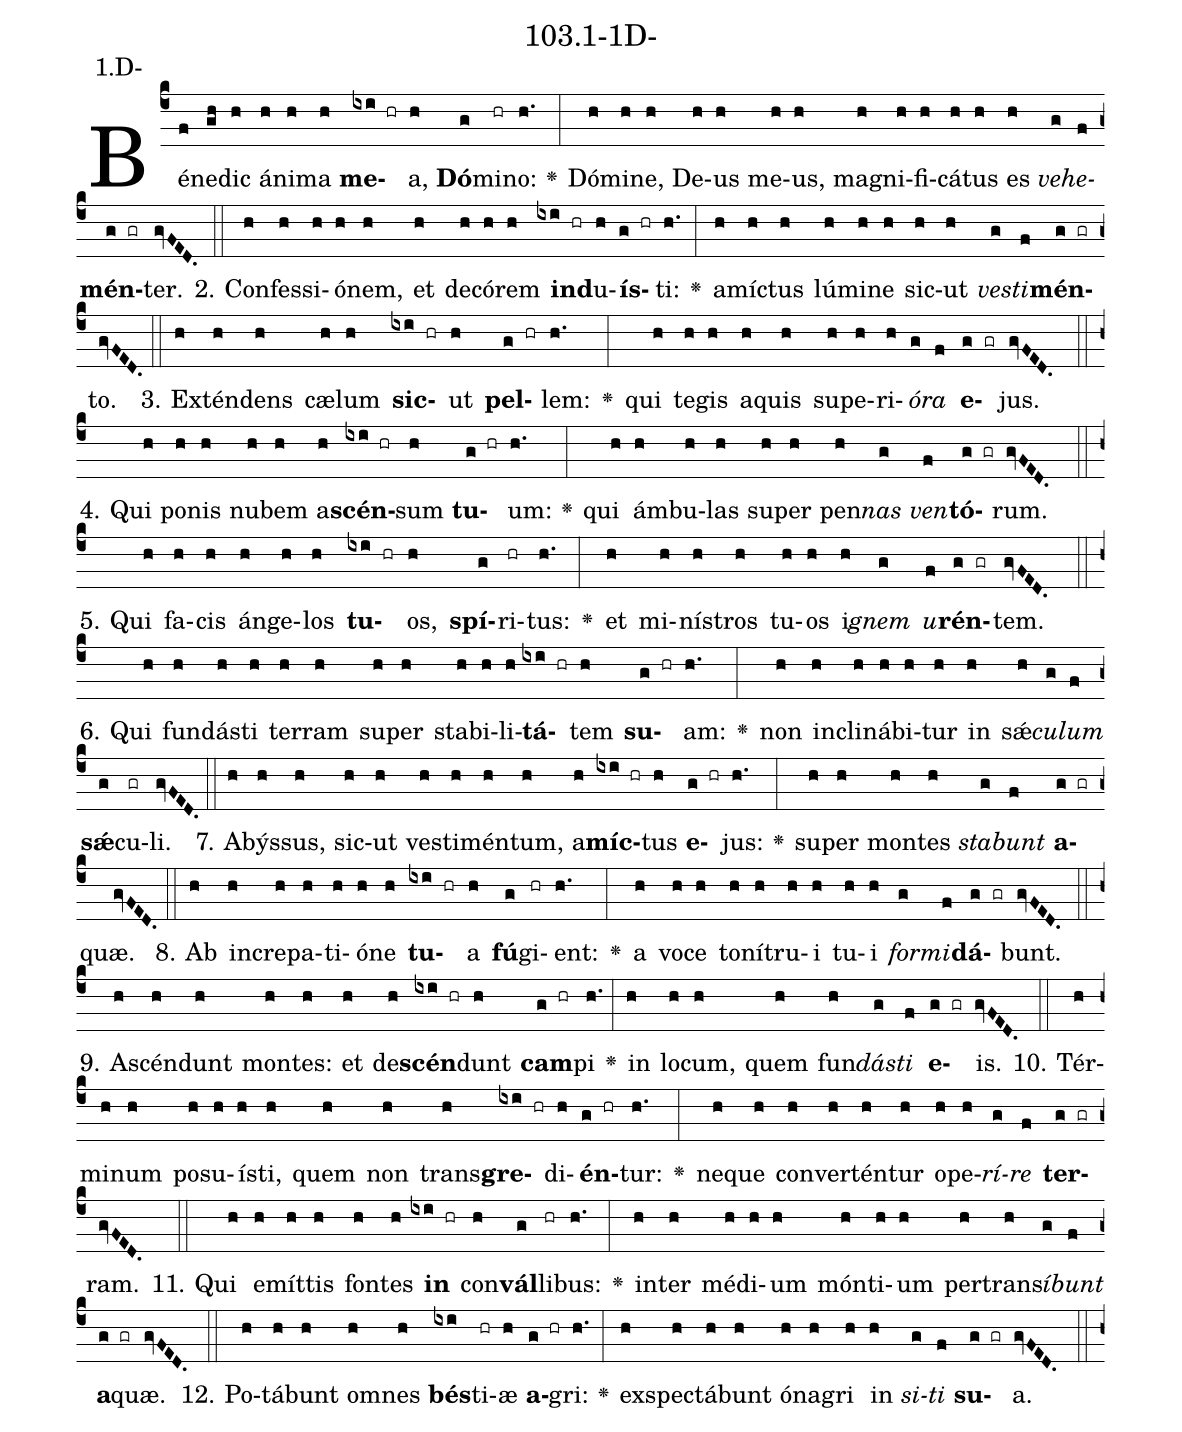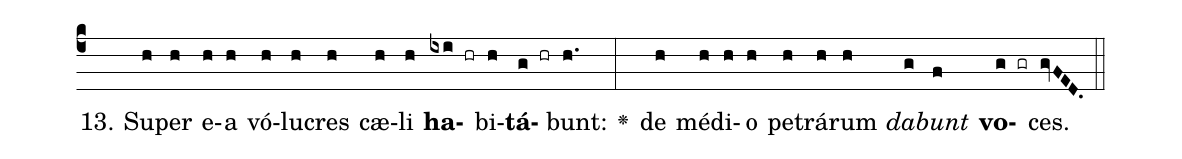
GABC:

name: 103.1-1D-;
annotation: 1.D-;
%%
(c4)Bé(f)ne(gh)dic(h) á(h)ni(h)ma(h) <b>me</b>(ixi hr)a,(h) <b>Dó</b>(g)mi(hr)no:(h.) <v>\greheightstar</v>(:) Dó(h)mi(h)ne,(h) De(h)us(h) me(h)us,(h) ma(h)gni(h)fi(h)cá(h)tus(h) es(h) <i>ve</i>(g)<i>he</i>(f)<b>mén</b>(g gr)ter.(gvFED.) (::)
2. Con(h)fes(h)si(h)ó(h)nem,(h) et(h) de(h)có(h)rem(h) <b>ind</b>(ixi hr)u(h)<b>ís</b>(g hr)ti:(h.) <v>\greheightstar</v>(:) a(h)míc(h)tus(h) lú(h)mi(h)ne(h) sic(h)ut(h) <i>ves</i>(g)<i>ti</i>(f)<b>mén</b>(g gr)to.(gvFED.) (::)
3. Ex(h)tén(h)dens(h) cæ(h)lum(h) <b>sic</b>(ixi hr)ut(h) <b>pel</b>(g hr)lem:(h.) <v>\greheightstar</v>(:) qui(h) te(h)gis(h) a(h)quis(h) su(h)pe(h)ri(h)<i>ó</i>(g)<i>ra</i>(f) <b>e</b>(g gr)jus.(gvFED.) (::)
4. Qui(h) po(h)nis(h) nu(h)bem(h) a(h)<b>scén</b>(ixi hr)sum(h) <b>tu</b>(g hr)um:(h.) <v>\greheightstar</v>(:) qui(h) ám(h)bu(h)las(h) su(h)per(h) pen(h)<i>nas</i>(g) <i>ven</i>(f)<b>tó</b>(g gr)rum.(gvFED.) (::)
5. Qui(h) fa(h)cis(h) án(h)ge(h)los(h) <b>tu</b>(ixi hr)os,(h) <b>spí</b>(g)ri(hr)tus:(h.) <v>\greheightstar</v>(:) et(h) mi(h)nís(h)tros(h) tu(h)os(h) i(h)<i>gnem</i>(g) <i>u</i>(f)<b>rén</b>(g gr)tem.(gvFED.) (::)
6. Qui(h) fun(h)dás(h)ti(h) ter(h)ram(h) su(h)per(h) sta(h)bi(h)li(h)<b>tá</b>(ixi hr)tem(h) <b>su</b>(g hr)am:(h.) <v>\greheightstar</v>(:) non(h) in(h)cli(h)ná(h)bi(h)tur(h) in(h) sǽ(h)<i>cu</i>(g)<i>lum</i>(f) <b>sǽ</b>(g)cu(gr)li.(gvFED.) (::)
7. A(h)býs(h)sus,(h) sic(h)ut(h) ves(h)ti(h)mén(h)tum,(h) a(h)<b>míc</b>(ixi hr)tus(h) <b>e</b>(g hr)jus:(h.) <v>\greheightstar</v>(:) su(h)per(h) mon(h)tes(h) <i>sta</i>(g)<i>bunt</i>(f) <b>a</b>(g gr)quæ.(gvFED.) (::)
8. Ab(h) in(h)cre(h)pa(h)ti(h)ó(h)ne(h) <b>tu</b>(ixi hr)a(h) <b>fú</b>(g)gi(hr)ent:(h.) <v>\greheightstar</v>(:) a(h) vo(h)ce(h) to(h)ní(h)tru(h)i(h) tu(h)i(h) <i>for</i>(g)<i>mi</i>(f)<b>dá</b>(g gr)bunt.(gvFED.) (::)
9. A(h)scén(h)dunt(h) mon(h)tes:(h) et(h) de(h)<b>scén</b>(ixi hr)dunt(h) <b>cam</b>(g hr)pi(h.) <v>\greheightstar</v>(:) in(h) lo(h)cum,(h) quem(h) fun(h)<i>dás</i>(g)<i>ti</i>(f) <b>e</b>(g gr)is.(gvFED.) (::)
10. Tér(h)mi(h)num(h) po(h)su(h)ís(h)ti,(h) quem(h) non(h) trans(h)<b>gre</b>(ixi hr)di(h)<b>én</b>(g hr)tur:(h.) <v>\greheightstar</v>(:) ne(h)que(h) con(h)ver(h)tén(h)tur(h) o(h)pe(h)<i>rí</i>(g)<i>re</i>(f) <b>ter</b>(g gr)ram.(gvFED.) (::)
11. Qui(h) e(h)mít(h)tis(h) fon(h)tes(h) <b>in</b>(ixi hr) con(h)<b>vál</b>(g)li(hr)bus:(h.) <v>\greheightstar</v>(:) in(h)ter(h) mé(h)di(h)um(h) món(h)ti(h)um(h) per(h)trans(h)<i>í</i>(g)<i>bunt</i>(f) <b>a</b>(g gr)quæ.(gvFED.) (::)
12. Po(h)tá(h)bunt(h) om(h)nes(h) <b>bés</b>(ixi)ti(hr)æ(h) <b>a</b>(g hr)gri:(h.) <v>\greheightstar</v>(:) ex(h)spec(h)tá(h)bunt(h) ó(h)na(h)gri(h) in(h) <i>si</i>(g)<i>ti</i>(f) <b>su</b>(g gr)a.(gvFED.) (::)
13. Su(h)per(h) e(h)a(h) vó(h)lu(h)cres(h) cæ(h)li(h) <b>ha</b>(ixi hr)bi(h)<b>tá</b>(g hr)bunt:(h.) <v>\greheightstar</v>(:) de(h) mé(h)di(h)o(h) pe(h)trá(h)rum(h) <i>da</i>(g)<i>bunt</i>(f) <b>vo</b>(g gr)ces.(gvFED.) (::)
